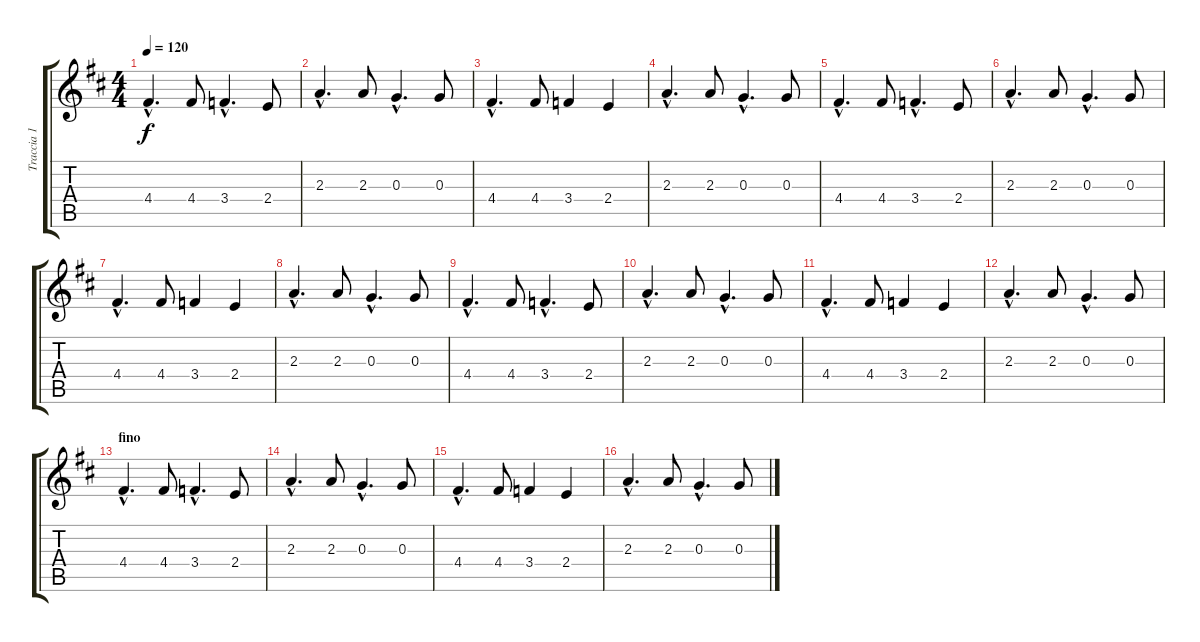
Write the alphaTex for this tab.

\track ("Traccia 1" "Traccia 1") {instrument electricbassfinger}
\staff {score tabs}
\tuning (E4 B3 G3 D3 A2 E2) {hide}
\ts (4 4)
\tempo 120
\clef g2
\ks d
4.4{hac}.4{d dy f} 4.4.8 3.4{hac}.4{d} 2.4.8 |
2.3{hac}.4{d} 2.3.8 0.3{hac}.4{d} 0.3.8 |
4.4{hac}.4{d} 4.4.8 3.4.4 2.4.4 |
2.3{hac}.4{d} 2.3.8 0.3{hac}.4{d} 0.3.8 |
4.4{hac}.4{d} 4.4.8 3.4{hac}.4{d} 2.4.8 |
2.3{hac}.4{d} 2.3.8 0.3{hac}.4{d} 0.3.8 |
4.4{hac}.4{d} 4.4.8 3.4.4 2.4.4 |
2.3{hac}.4{d} 2.3.8 0.3{hac}.4{d} 0.3.8 |
4.4{hac}.4{d} 4.4.8 3.4{hac}.4{d} 2.4.8 |
2.3{hac}.4{d} 2.3.8 0.3{hac}.4{d} 0.3.8 |
4.4{hac}.4{d} 4.4.8 3.4.4 2.4.4 |
2.3{hac}.4{d} 2.3.8 0.3{hac}.4{d} 0.3.8 |
\section ("" "fino")
4.4{hac}.4{d} 4.4.8 3.4{hac}.4{d} 2.4.8 |
2.3{hac}.4{d} 2.3.8 0.3{hac}.4{d} 0.3.8 |
4.4{hac}.4{d} 4.4.8 3.4.4 2.4.4 |
2.3{hac}.4{d} 2.3.8 0.3{hac}.4{d} 0.3.8
